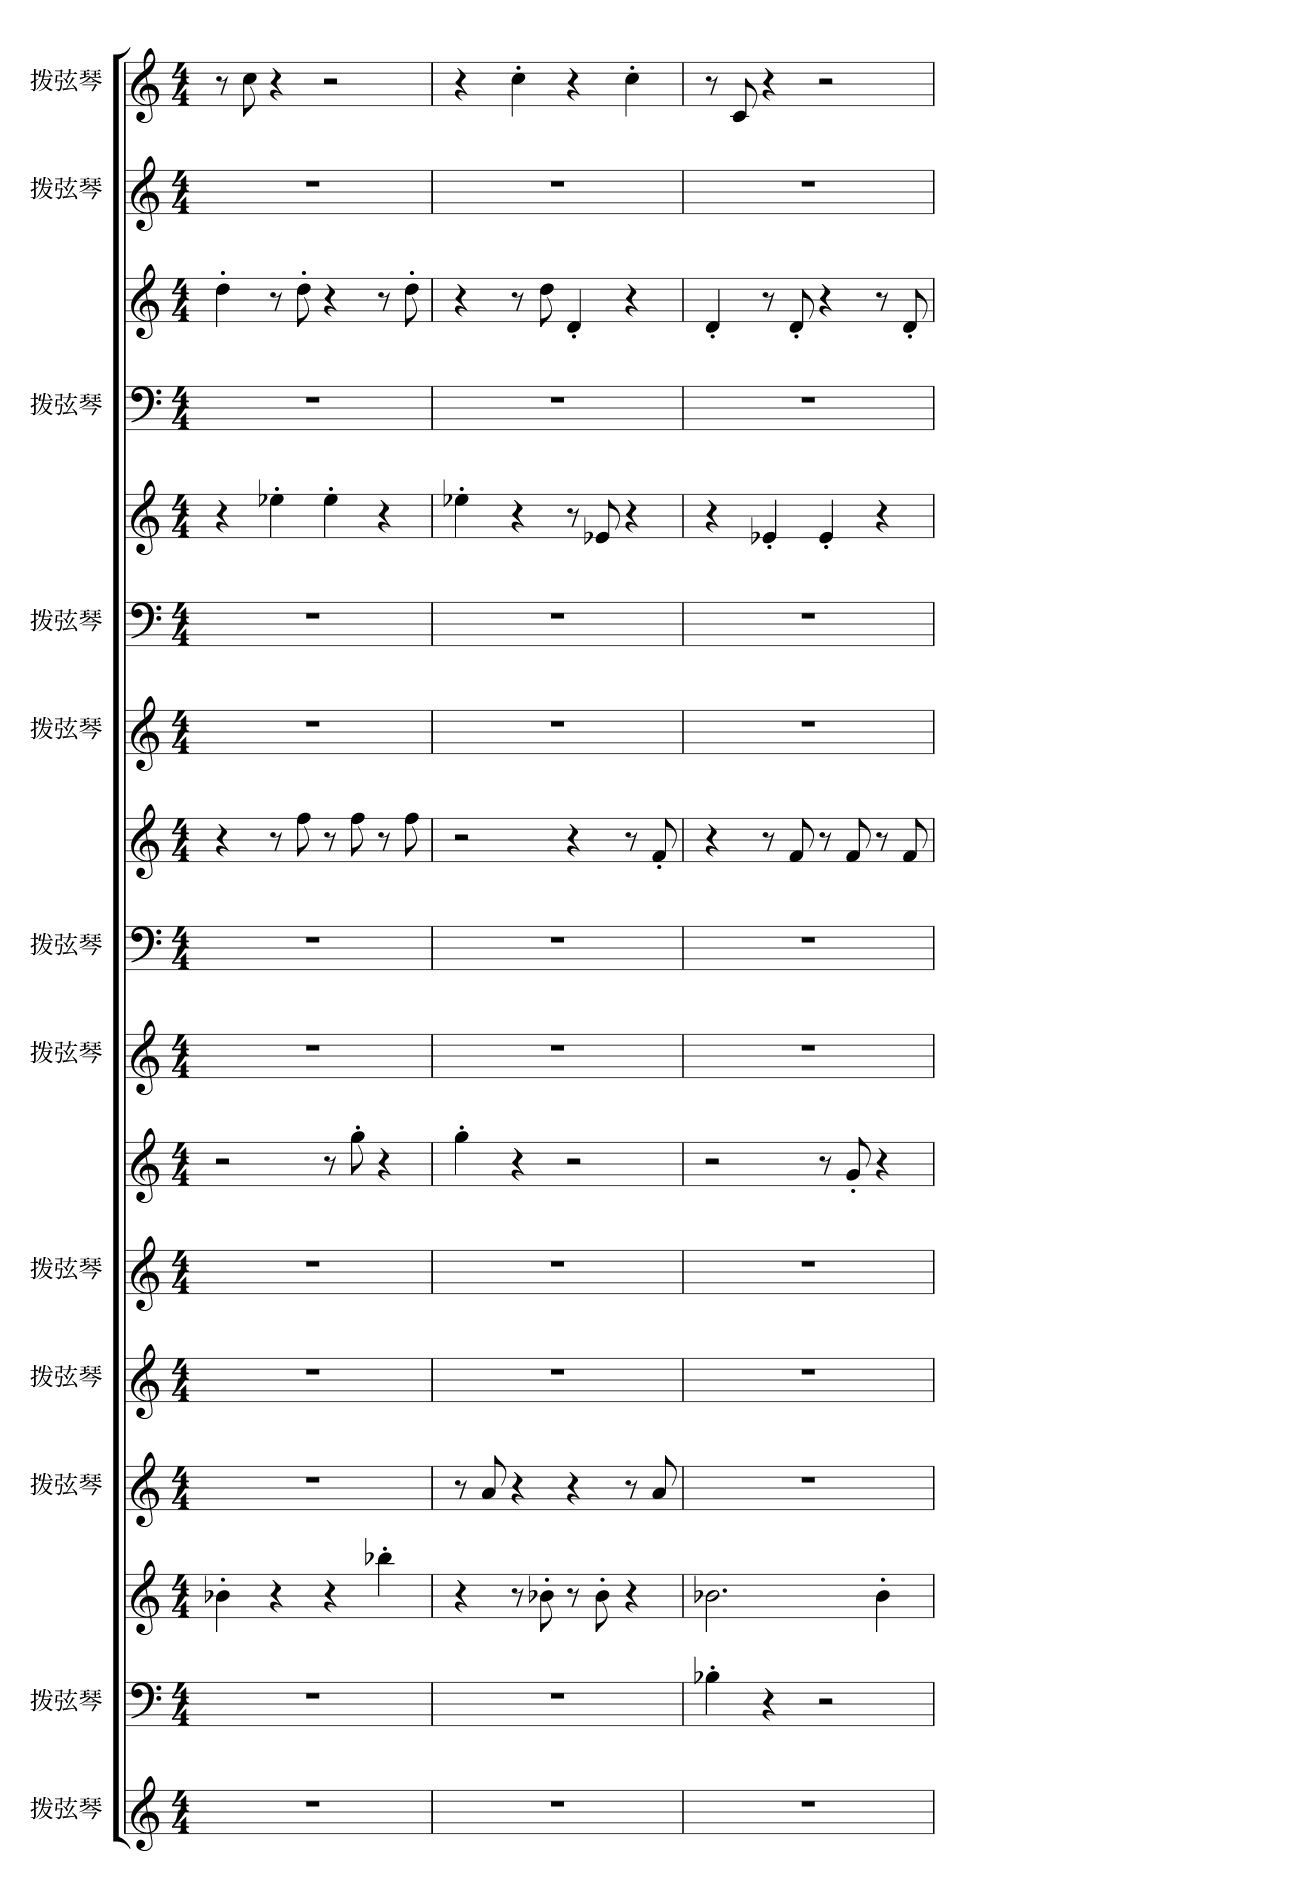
**kern	**kern	**kern	**kern	**kern	**kern	**kern	**kern	**kern	**kern	**kern	**kern	**kern	**kern	**kern	**kern	**kern
*part12	*part11	*part11	*part10	*part9	*part8	*part8	*part7	*part6	*part6	*part5	*part4	*part4	*part3	*part3	*part2	*part1
*staff17	*staff16	*staff15	*staff14	*staff13	*staff12	*staff11	*staff10	*staff9	*staff8	*staff7	*staff6	*staff5	*staff4	*staff3	*staff2	*staff1
*I"拨弦琴	*I"拨弦琴	*	*I"拨弦琴	*I"拨弦琴	*I"拨弦琴	*	*I"拨弦琴	*I"拨弦琴	*	*I"拨弦琴	*I"拨弦琴	*	*I"拨弦琴	*	*I"拨弦琴	*I"拨弦琴
*clefG2	*clefF4	*clefG2	*clefG2	*clefG2	*clefG2	*clefG2	*clefG2	*clefF4	*clefG2	*clefG2	*clefF4	*clefG2	*clefF4	*clefG2	*clefG2	*clefG2
*k[]	*k[]	*k[]	*k[]	*k[]	*k[]	*k[]	*k[]	*k[]	*k[]	*k[]	*k[]	*k[]	*k[]	*k[]	*k[]	*k[]
*M4/4	*M4/4	*M4/4	*M4/4	*M4/4	*M4/4	*M4/4	*M4/4	*M4/4	*M4/4	*M4/4	*M4/4	*M4/4	*M4/4	*M4/4	*M4/4	*M4/4
*MM136	*MM136	*MM136	*MM136	*MM136	*MM136	*MM136	*MM136	*MM136	*MM136	*MM136	*MM136	*MM136	*MM136	*MM136	*MM136	*MM136
=1	=1	=1	=1	=1	=1	=1	=1	=1	=1	=1	=1	=1	=1	=1	=1	=1
1r	1r	4b-X'\	1r	1r	1r	2r	1r	1r	4r	1r	1r	4r	1r	4dd'\	1r	8r
.	.	.	.	.	.	.	.	.	.	.	.	.	.	.	.	8cc\
.	.	4r	.	.	.	.	.	.	8r	.	.	4ee-X'\	.	8r	.	4r
.	.	.	.	.	.	.	.	.	8ff\	.	.	.	.	8dd'\	.	.
.	.	4r	.	.	.	8r	.	.	8r	.	.	4ee-'\	.	4r	.	2r
.	.	.	.	.	.	8gg'\	.	.	8ff\	.	.	.	.	.	.	.
.	.	4bb-X'\	.	.	.	4r	.	.	8r	.	.	4r	.	8r	.	.
.	.	.	.	.	.	.	.	.	8ff\	.	.	.	.	8dd'\	.	.
=2	=2	=2	=2	=2	=2	=2	=2	=2	=2	=2	=2	=2	=2	=2	=2	=2
1r	1r	4r	8r	1r	1r	4gg'\	1r	1r	2r	1r	1r	4ee-X'\	1r	4r	1r	4r
.	.	.	8a/	.	.	.	.	.	.	.	.	.	.	.	.	.
.	.	8r	4r	.	.	4r	.	.	.	.	.	4r	.	8r	.	4cc'\
.	.	8b-X'\	.	.	.	.	.	.	.	.	.	.	.	8dd\	.	.
.	.	8r	4r	.	.	2r	.	.	4r	.	.	8r	.	4d'/	.	4r
.	.	8b-'\	.	.	.	.	.	.	.	.	.	8e-X/	.	.	.	.
.	.	4r	8r	.	.	.	.	.	8r	.	.	4r	.	4r	.	4cc'\
.	.	.	8a/	.	.	.	.	.	8f'/	.	.	.	.	.	.	.
=3	=3	=3	=3	=3	=3	=3	=3	=3	=3	=3	=3	=3	=3	=3	=3	=3
1r	4B-X'\	2.b-X\	1r	1r	1r	2r	1r	1r	4r	1r	1r	4r	1r	4d'/	1r	8r
.	.	.	.	.	.	.	.	.	.	.	.	.	.	.	.	8c/
.	4r	.	.	.	.	.	.	.	8r	.	.	4e-X'/	.	8r	.	4r
.	.	.	.	.	.	.	.	.	8f/	.	.	.	.	8d'/	.	.
.	2r	.	.	.	.	8r	.	.	8r	.	.	4e-'/	.	4r	.	2r
.	.	.	.	.	.	8g'/	.	.	8f/	.	.	.	.	.	.	.
.	.	4b-'\	.	.	.	4r	.	.	8r	.	.	4r	.	8r	.	.
.	.	.	.	.	.	.	.	.	8f/	.	.	.	.	8d'/	.	.
=	=	=	=	=	=	=	=	=	=	=	=	=	=	=	=	=
*-	*-	*-	*-	*-	*-	*-	*-	*-	*-	*-	*-	*-	*-	*-	*-	*-
